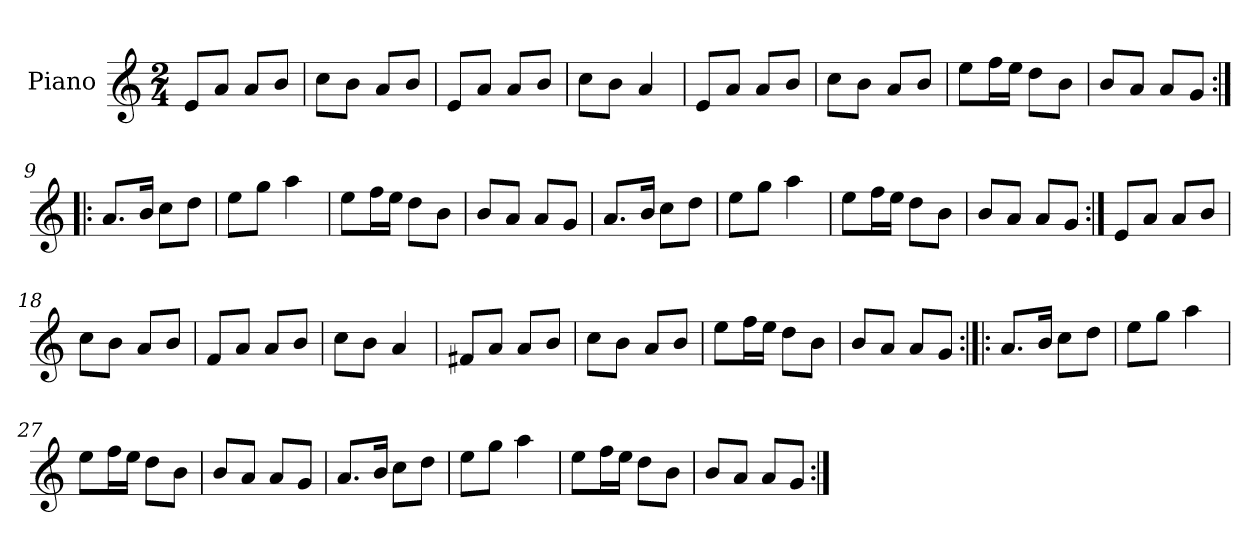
**kern
*part1
*staff1
*I"Piano
*I'Pno
*clefG2
*k[]
*M2/4
=1
8e/L
8a/J
8a/L
8b/J
=2
8cc\L
8b\J
8a/L
8b/J
=3
8e/L
8a/J
8a/L
8b/J
=4
8cc\L
8b\J
4a/
=5
8e/L
8a/J
8a/L
8b/J
=6
8cc\L
8b\J
8a/L
8b/J
=7
8ee\L
16ff\L
16ee\JJ
8dd\L
8b\J
!!LO:LB:g=z
=8
8b/L
8a/J
8a/L
8g/J
=9:|!|:
8.a/L
16b/Jk
8cc\L
8dd\J
=10
8ee\L
8gg\J
4aa\
=11
8ee\L
16ff\L
16ee\JJ
8dd\L
8b\J
=12
8b/L
8a/J
8a/L
8g/J
=13
8.a/L
16b/Jk
8cc\L
8dd\J
=14
8ee\L
8gg\J
4aa\
!!LO:LB:g=z
=15
8ee\L
16ff\L
16ee\JJ
8dd\L
8b\J
=16
8b/L
8a/J
8a/L
8g/J
=17:|!
8e/L
8a/J
8a/L
8b/J
=18
8cc\L
8b\J
8a/L
8b/J
=19
8f/L
8a/J
8a/L
8b/J
=20
8cc\L
8b\J
4a/
=21
8f#X/L
8a/J
8a/L
8b/J
=22
8cc\L
8b\J
8a/L
8b/J
!!LO:LB:g=z
=23
8ee\L
16ff\L
16ee\JJ
8dd\L
8b\J
=24
8b/L
8a/J
8a/L
8g/J
=25:|!|:
8.a/L
16b/Jk
8cc\L
8dd\J
=26
8ee\L
8gg\J
4aa\
=27
8ee\L
16ff\L
16ee\JJ
8dd\L
8b\J
=28
8b/L
8a/J
8a/L
8g/J
=29
8.a/L
16b/Jk
8cc\L
8dd\J
!!LO:LB:g=z
=30
8ee\L
8gg\J
4aa\
=31
8ee\L
16ff\L
16ee\JJ
8dd\L
8b\J
=32
8b/L
8a/J
8a/L
8g/J
=:|!
*-
